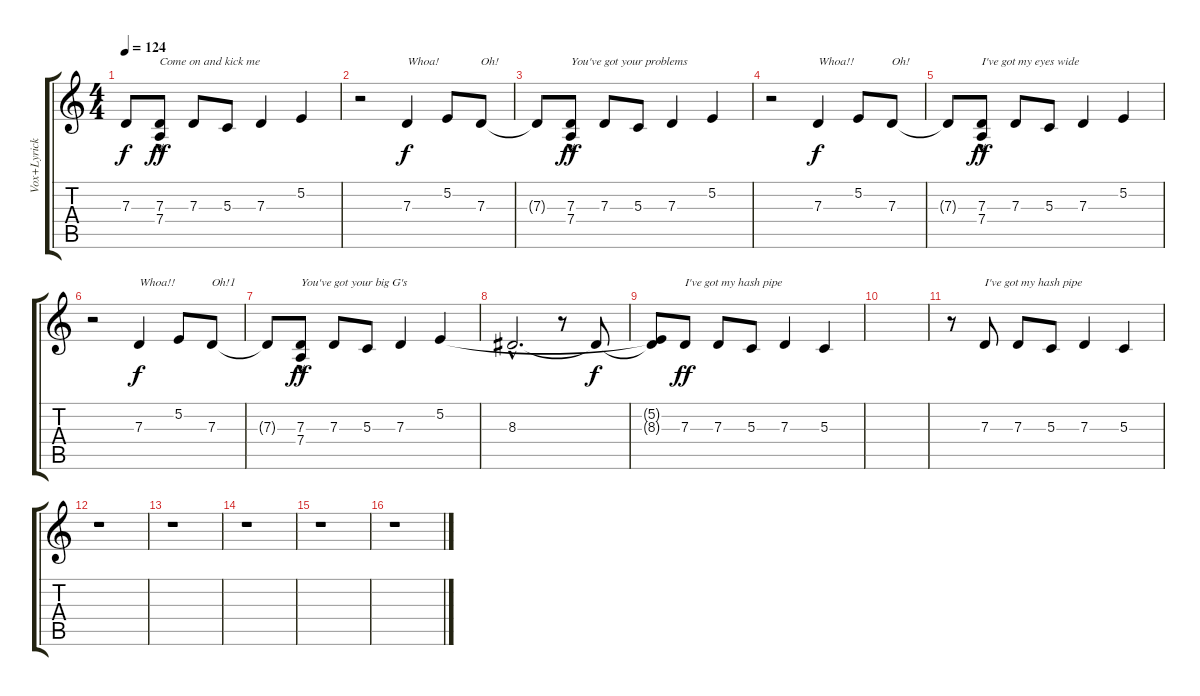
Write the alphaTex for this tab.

\track ("Vox+Lyricks" "Vox+Lyrick") {instrument pad7halo}
\staff {score tabs}
\tuning (E4 B3 G3 D3 A2 E2) {hide}
\ts (4 4)
\tempo 124
\clef g2
\ks c
7.3{t}.8{dy f} (7.3 7.4{hac}).8{txt "Come on and kick me" dy ff} 7.3.8 5.3.8 7.3.4 5.2.4 |
r.2 7.3.4{txt "Whoa!" dy f} 5.2.8 7.3.8{txt "Oh!"} |
7.3{t}.8 (7.3 7.4{hac}).8{txt "You've got your problems " dy ff} 7.3.8 5.3.8 7.3.4 5.2.4 |
r.2 7.3.4{txt "Whoa!!" dy f} 5.2.8 7.3.8{txt "Oh!"} |
7.3{t}.8 (7.3 7.4{hac}).8{txt "I've got my eyes wide" dy ff} 7.3.8 5.3.8 7.3.4 5.2.4 |
r.2 7.3.4{txt "Whoa!!" dy f} 5.2.8 7.3.8{txt "Oh!1"} |
7.3{t}.8 (7.3 7.4{hac}).8{txt "You've got your big G's" dy ff} 7.3.8 5.3.8 7.3.4 5.2.4 |
8.3{hac}.2{d} r.8 8.3{t}.8{dy f} |
(5.2{t} 8.3{t}).8 7.3.8{txt "I've got my hash pipe" dy ff} 7.3.8 5.3.8 7.3.4 5.3.4 |
|
r.8{volume 16} 7.3.8{txt "I've got my hash pipe"} 7.3.8 5.3.8 7.3.4 5.3.4 |
r.1 |
r.1 |
r.1 |
r.1 |
r.1
